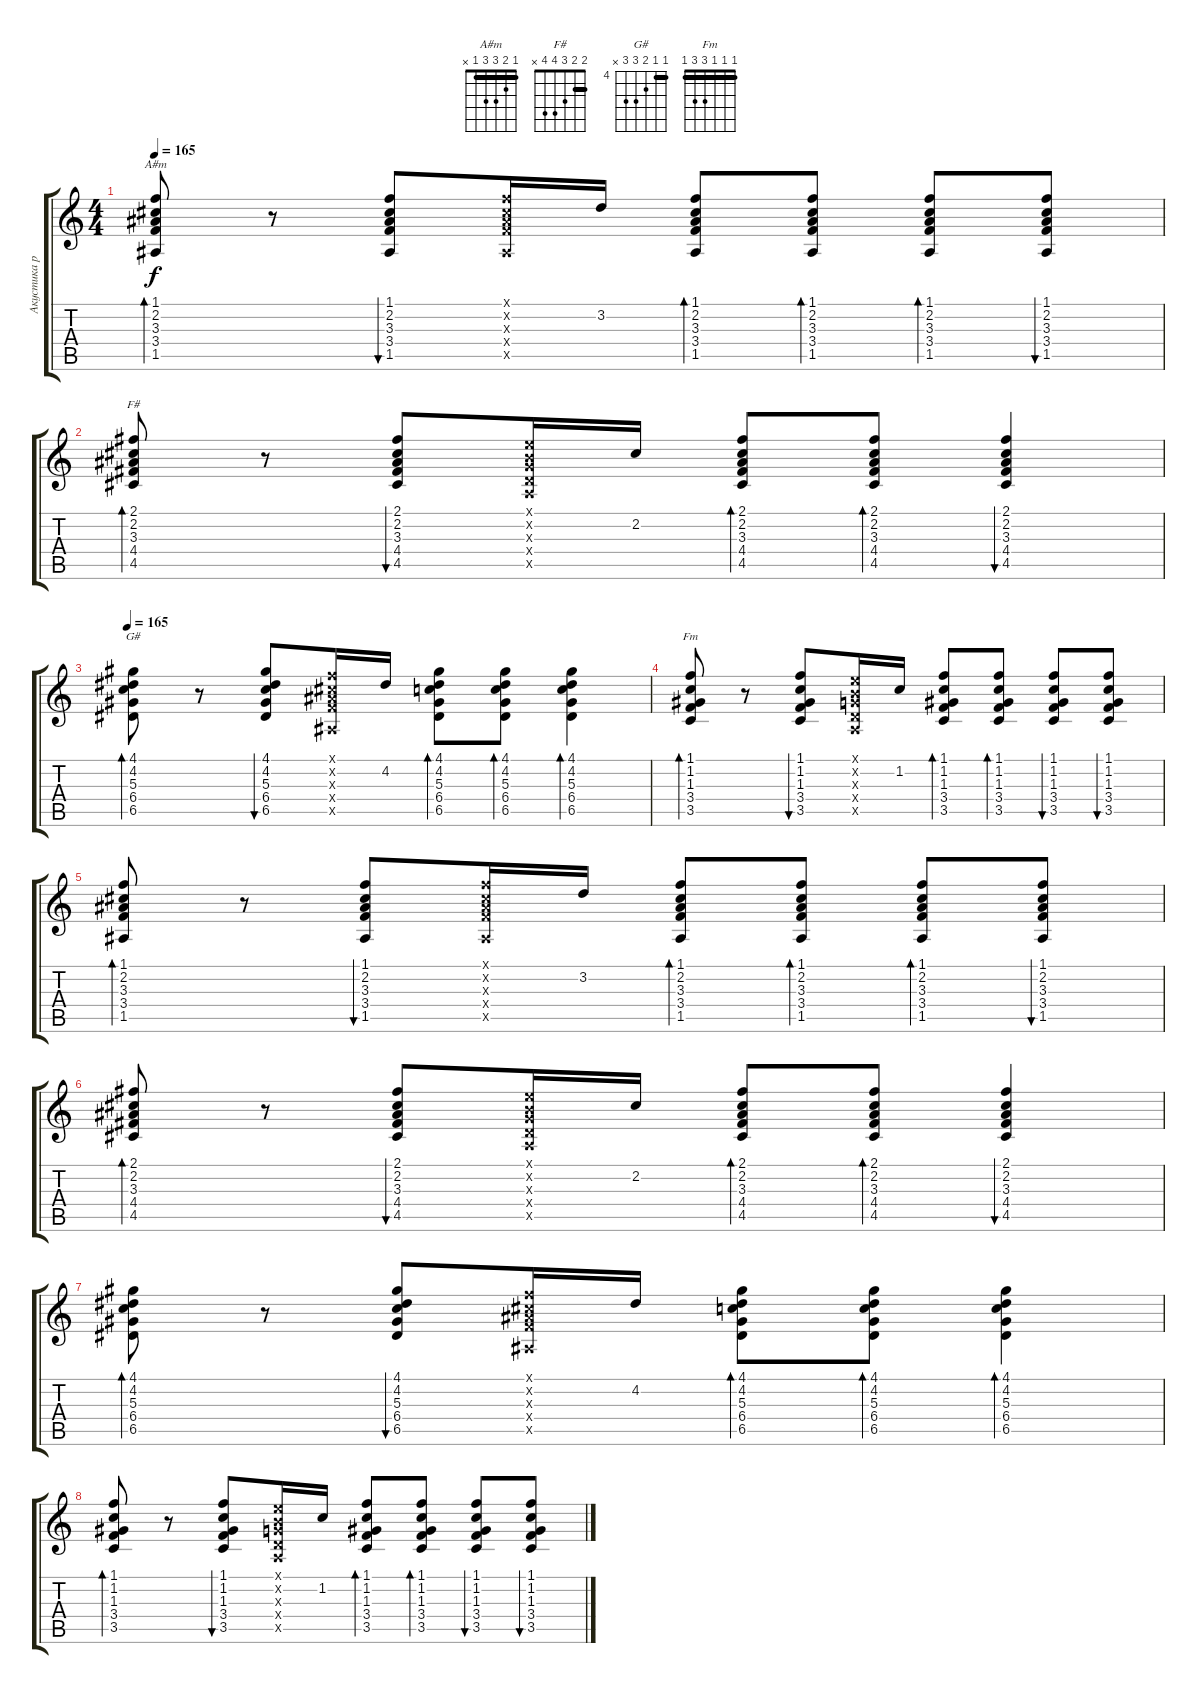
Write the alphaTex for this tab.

\track ("Акустика ритм" "Акустика р") {instrument acousticguitarsteel}
\staff {score tabs}
\tuning (E4 B3 G3 D3 A2 E2) {hide}
\chord ("A#m" 1 2 3 3 1 x) {barre 1}
\chord ("F#" 2 2 3 4 4 x) {barre 2}
\chord ("G#" 4 4 5 6 6 x) {firstfret 4 barre 4}
\chord ("Fm" 1 1 1 3 3 1) {barre 1}
\ts (4 4)
\tempo 165
\clef g2
\ks c
(1.1 2.2 3.3 3.4 1.5).8{bd 60 ch "A#m" dy f} r.8 (1.1 2.2 3.3 3.4 1.5).8{bu 60} (1.1{x} 2.2{x} 3.3{x} 3.4{x} 1.5{x}).16 3.2.16 (1.1 2.2 3.3 3.4 1.5).8{bd 60} (1.1 2.2 3.3 3.4 1.5).8{bd 60} (1.1 2.2 3.3 3.4 1.5).8{bd 60} (1.1 2.2 3.3 3.4 1.5).8{bu 60} |
(2.1 2.2 3.3 4.4 4.5).8{bd 60 ch "F#"} r.8 (2.1 2.2 3.3 4.4 4.5).8{bu 60} (0.1{x} 0.2{x} 0.3{x} 0.4{x} 0.5{x}).16 2.2.16 (2.1 2.2 3.3 4.4 4.5).8{bd 60} (2.1 2.2 3.3 4.4 4.5).8{bd 60} (2.1 2.2 3.3 4.4 4.5).4{bu 60} |
\tempo 165
(4.1 4.2 5.3 6.4 6.5).8{bd 60 ch "G#"} r.8 (4.1 4.2 5.3 6.4 6.5).8{bu 60} (1.1{x} 2.2{x} 3.3{x} 3.4{x} 1.5{x}).16 4.2.16 (4.1 4.2 5.3 6.4 6.5).8{bd 60} (4.1 4.2 5.3 6.4 6.5).8{bd 60} (4.1 4.2 5.3 6.4 6.5).4{bd 60} |
(1.1 1.2 1.3 3.4 3.5).8{bd 60 ch "Fm"} r.8 (1.1 1.2 1.3 3.4 3.5).8{bu 60} (0.1{x} 0.2{x} 0.3{x} 0.4{x} 0.5{x}).16 1.2.16 (1.1 1.2 1.3 3.4 3.5).8{bd 60} (1.1 1.2 1.3 3.4 3.5).8{bd 60} (1.1 1.2 1.3 3.4 3.5).8{bu 60} (1.1 1.2 1.3 3.4 3.5).8{bu 60} |
(1.1 2.2 3.3 3.4 1.5).8{bd 60} r.8 (1.1 2.2 3.3 3.4 1.5).8{bu 60} (1.1{x} 2.2{x} 3.3{x} 3.4{x} 1.5{x}).16 3.2.16 (1.1 2.2 3.3 3.4 1.5).8{bd 60} (1.1 2.2 3.3 3.4 1.5).8{bd 60} (1.1 2.2 3.3 3.4 1.5).8{bd 60} (1.1 2.2 3.3 3.4 1.5).8{bu 60} |
(2.1 2.2 3.3 4.4 4.5).8{bd 60} r.8 (2.1 2.2 3.3 4.4 4.5).8{bu 60} (0.1{x} 0.2{x} 0.3{x} 0.4{x} 0.5{x}).16 2.2.16 (2.1 2.2 3.3 4.4 4.5).8{bd 60} (2.1 2.2 3.3 4.4 4.5).8{bd 60} (2.1 2.2 3.3 4.4 4.5).4{bu 60} |
(4.1 4.2 5.3 6.4 6.5).8{bd 60} r.8 (4.1 4.2 5.3 6.4 6.5).8{bu 60} (1.1{x} 2.2{x} 3.3{x} 3.4{x} 1.5{x}).16 4.2.16 (4.1 4.2 5.3 6.4 6.5).8{bd 60} (4.1 4.2 5.3 6.4 6.5).8{bd 60} (4.1 4.2 5.3 6.4 6.5).4{bd 60} |
(1.1 1.2 1.3 3.4 3.5).8{bd 60} r.8 (1.1 1.2 1.3 3.4 3.5).8{bu 60} (0.1{x} 0.2{x} 0.3{x} 0.4{x} 0.5{x}).16 1.2.16 (1.1 1.2 1.3 3.4 3.5).8{bd 60} (1.1 1.2 1.3 3.4 3.5).8{bd 60} (1.1 1.2 1.3 3.4 3.5).8{bu 60} (1.1 1.2 1.3 3.4 3.5).8{bu 60}
